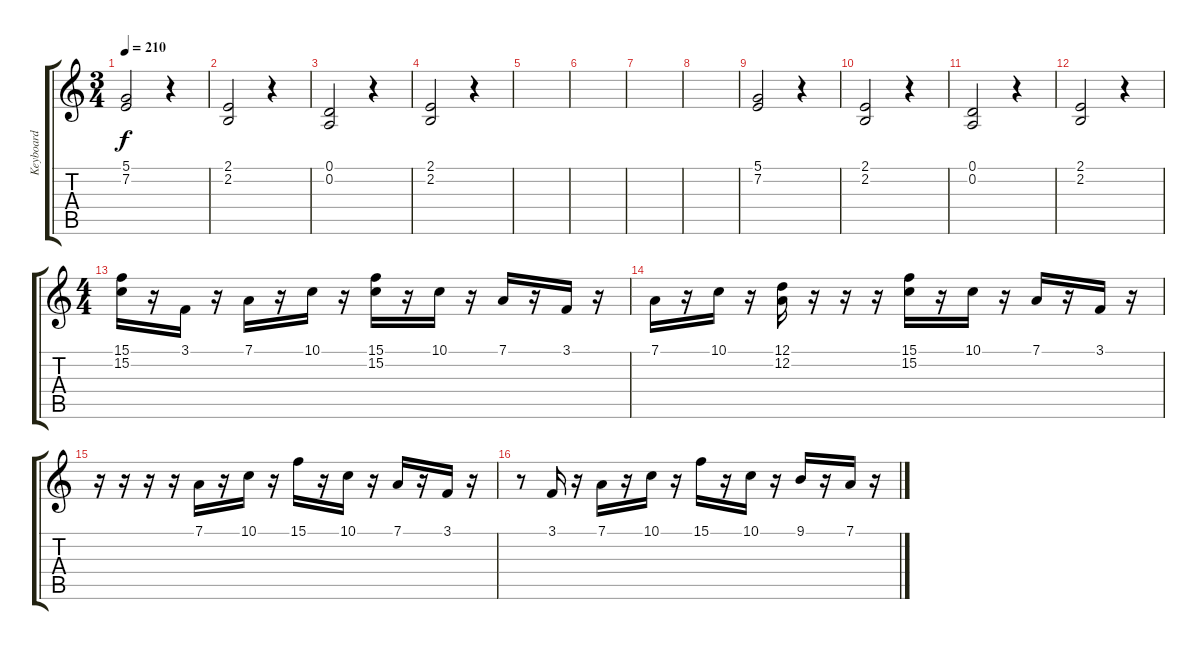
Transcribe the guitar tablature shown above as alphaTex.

\track ("Keyboard" "Keyboard") {instrument stringensemble1}
\staff {score tabs}
\tuning (D4 A3 F3 C3 G2 D2) {hide}
\ts (3 4)
\tempo 210
\clef g2
\ks c
(5.1 7.2).2{dy f volume 12 instrument pad8sweep} r.4 |
(2.1 2.2).2 r.4 |
(0.1 0.2).2 r.4 |
(2.1 2.2).2 r.4 |
|
|
|
|
(5.1 7.2).2{volume 12 instrument pad8sweep} r.4 |
(2.1 2.2).2 r.4 |
(0.1 0.2).2 r.4 |
(2.1 2.2).2 r.4 |
\ts (4 4)
(15.1 15.2).16{volume 12 instrument stringensemble1} r.16 3.1.16 r.16 7.1.16 r.16 10.1.16 r.16 (15.1 15.2).16 r.16 10.1.16 r.16 7.1.16 r.16 3.1.16 r.16 |
7.1.16 r.16 10.1.16 r.16 (12.1 12.2).16 r.16 r.16 r.16 (15.1 15.2).16 r.16 10.1.16 r.16 7.1.16 r.16 3.1.16 r.16 |
r.16 r.16 r.16 r.16 7.1.16 r.16 10.1.16 r.16 15.1.16 r.16 10.1.16 r.16 7.1.16 r.16 3.1.16 r.16 |
r.8 3.1.16 r.16 7.1.16 r.16 10.1.16 r.16 15.1.16 r.16 10.1.16 r.16 9.1.16 r.16 7.1.16 r.16
